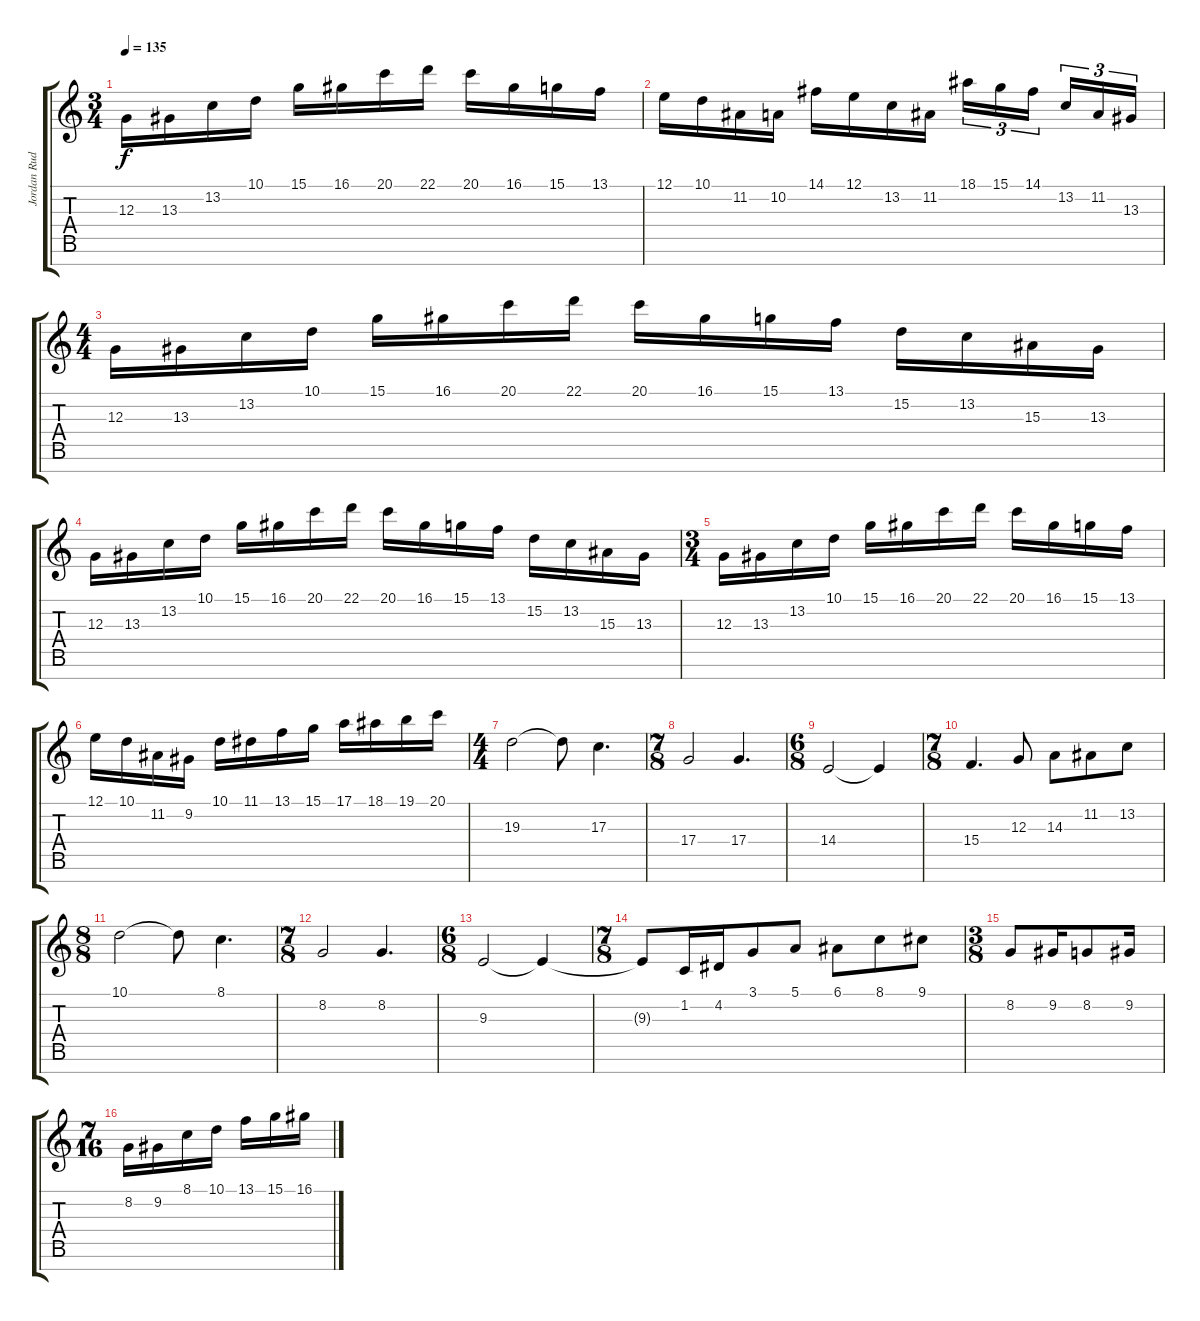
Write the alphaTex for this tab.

\track ("Jordan Rudess Lead 1" "Jordan Rud") {instrument lead2sawtooth}
\staff {score tabs}
\tuning (E4 B3 G3 D3 A2 E2 B1) {hide}
\ts (3 4)
\tempo 135
\clef g2
\ks c
12.3.16{dy f} 13.3.16 13.2.16 10.1.16 15.1.16 16.1.16 20.1.16 22.1.16 20.1.16 16.1.16 15.1.16 13.1.16 |
12.1.16 10.1.16 11.2.16 10.2.16 14.1.16 12.1.16 13.2.16 11.2.16 18.1.16{tu (3 2)} 15.1.16{tu (3 2)} 14.1.16{tu (3 2) beam splitsecondary} 13.2.16{tu (3 2)} 11.2.16{tu (3 2)} 13.3.16{tu (3 2)} |
\ts (4 4)
12.3.16{volume 10} 13.3.16 13.2.16 10.1.16 15.1.16 16.1.16 20.1.16 22.1.16 20.1.16 16.1.16 15.1.16 13.1.16 15.2.16 13.2.16 15.3.16 13.3.16 |
12.3.16 13.3.16 13.2.16 10.1.16 15.1.16 16.1.16 20.1.16 22.1.16 20.1.16 16.1.16 15.1.16 13.1.16 15.2.16 13.2.16 15.3.16 13.3.16 |
\ts (3 4)
12.3.16 13.3.16 13.2.16 10.1.16 15.1.16 16.1.16 20.1.16 22.1.16 20.1.16 16.1.16 15.1.16 13.1.16 |
12.1.16 10.1.16 11.2.16 9.2.16 10.1.16 11.1.16 13.1.16 15.1.16 17.1.16 18.1.16 19.1.16 20.1.16 |
\ts (4 4)
19.3.2{instrument fx5brightness} 19.3{t}.8 17.3.4{d} |
\ts (7 8)
17.4.2 17.4.4{d} |
\ts (6 8)
14.4.2 14.4{t}.4 |
\ts (7 8)
15.4.4{d} 12.3.8 14.3.8 11.2.8 13.2.8 |
\ts (8 8)
10.1.2{instrument fx5brightness} 10.1{t}.8 8.1.4{d} |
\ts (7 8)
8.2.2 8.2.4{d} |
\ts (6 8)
9.3.2 9.3{t}.4 |
\ts (7 8)
9.3{t}.8 1.2.16 4.2.16 3.1.8 5.1.8 6.1.8 8.1.8 9.1.8 |
\ts (3 8)
8.2.8{volume 10} 9.2.16 8.2.8 9.2.16 |
\ts (7 16)
8.2.16 9.2.16 8.1.16 10.1.16 13.1.16 15.1.16 16.1.16
